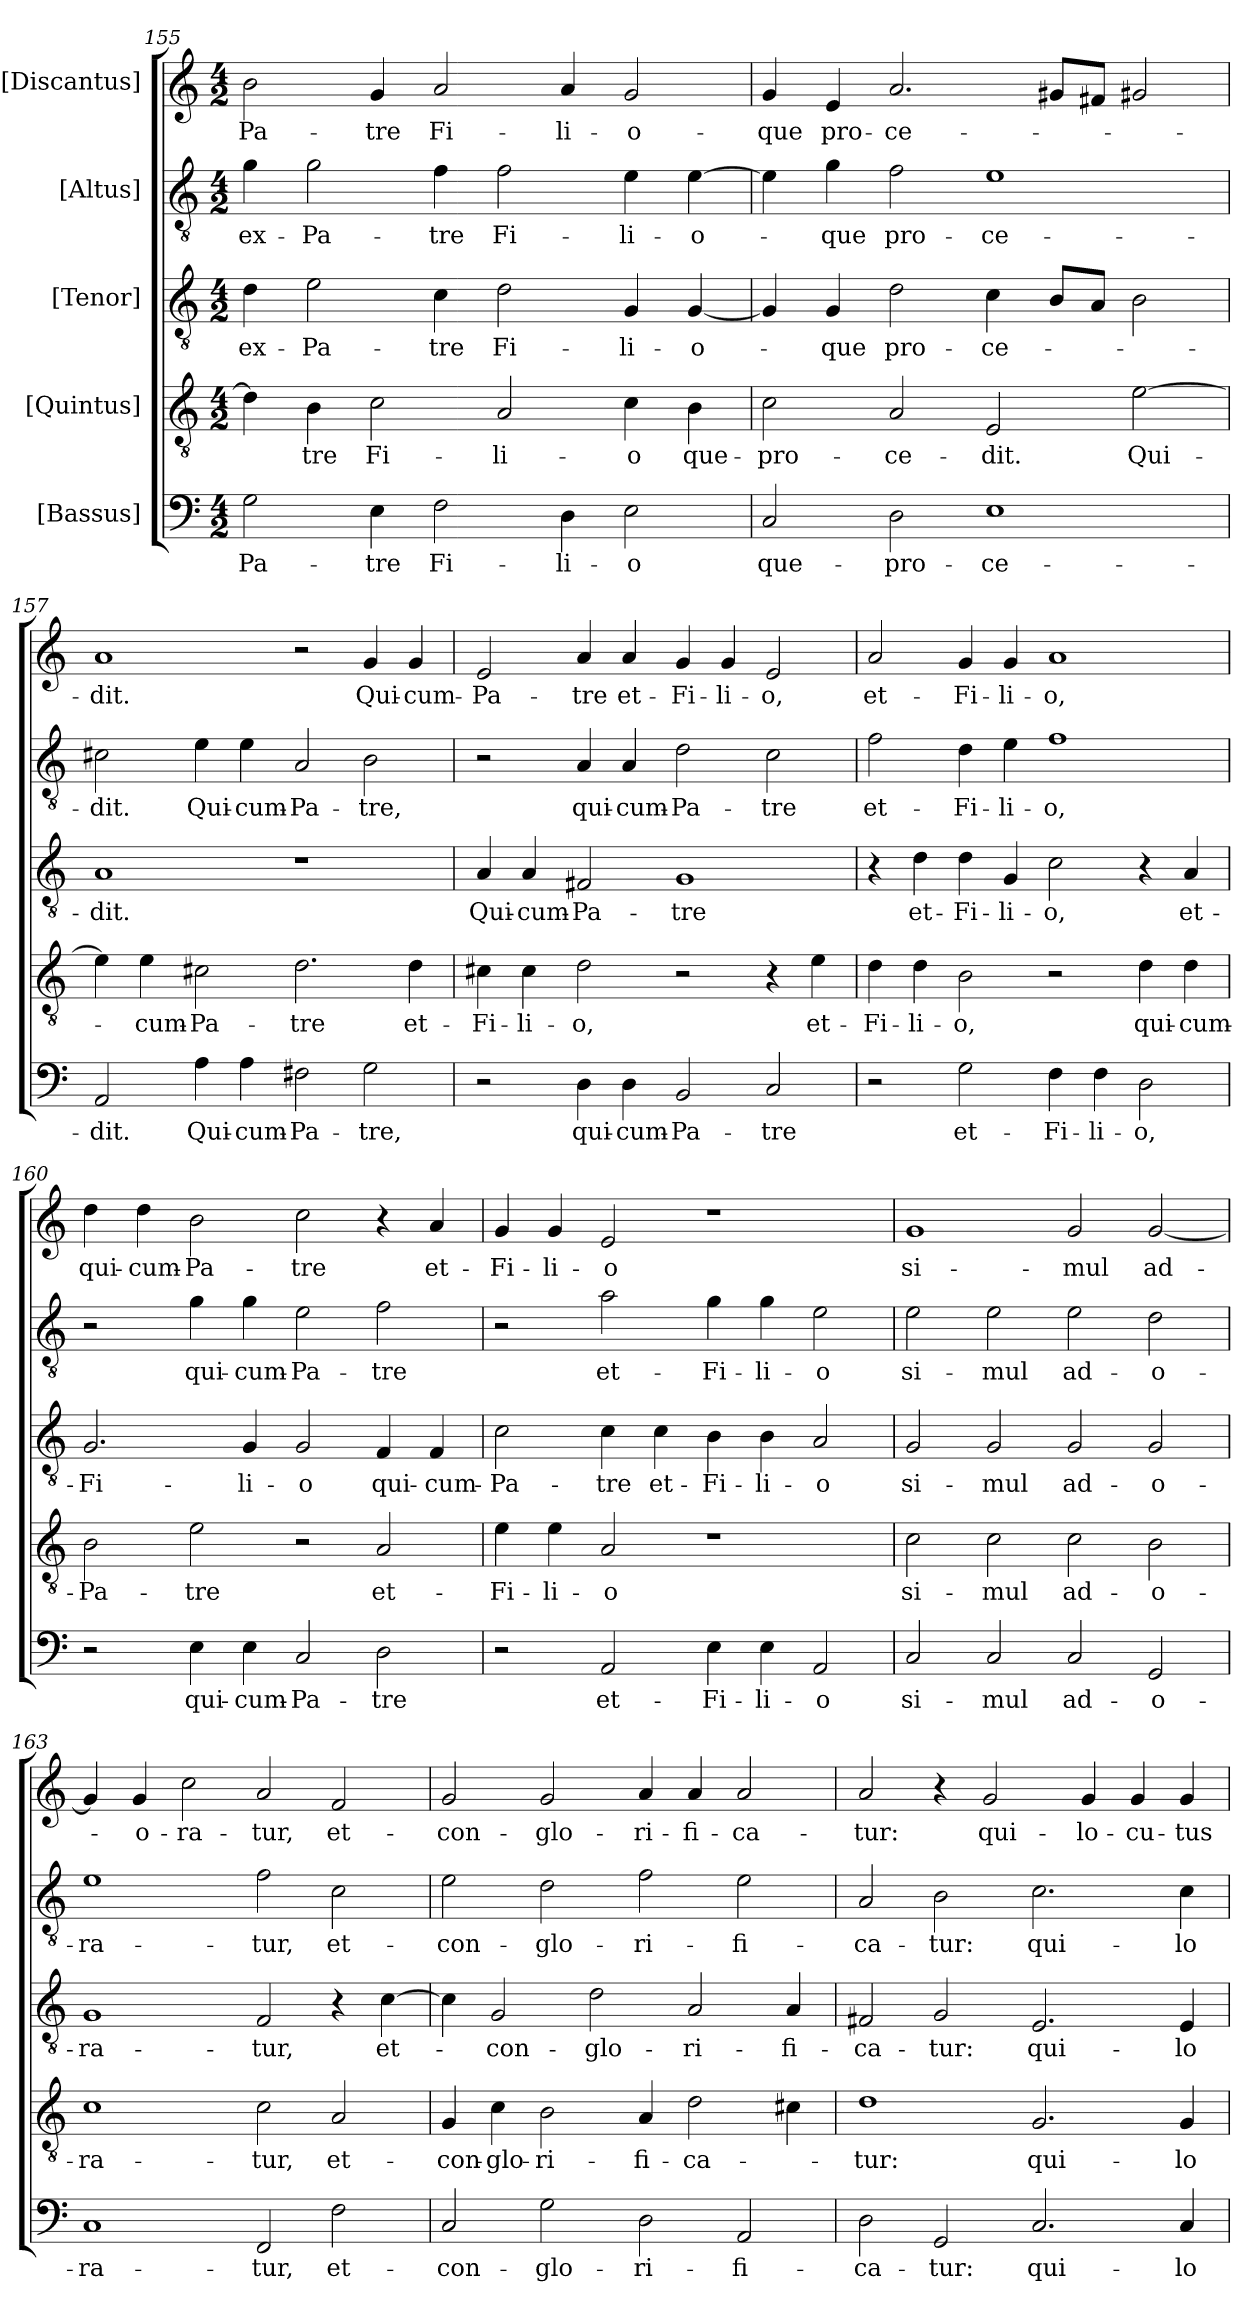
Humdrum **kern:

**kern	**text	**kern	**text	**kern	**text	**kern	**text	**kern	**text
*part5	*part5	*part4	*part4	*part3	*part3	*part2	*part2	*part1	*part1
*staff5	*staff5	*staff4	*staff4	*staff3	*staff3	*staff2	*staff2	*staff1	*staff1
*I"[Bassus]	*	*I"[Quintus]	*	*I"[Tenor]	*	*I"[Altus]	*	*I"[Discantus]	*
*clefF4	*	*clefGv2	*	*clefGv2	*	*clefGv2	*	*clefG2	*
*k[]	*	*k[]	*	*k[]	*	*k[]	*	*k[]	*
*M4/2	*	*M4/2	*	*M4/2	*	*M4/2	*	*M4/2	*
=155	=155	=155	=155	=155	=155	=155	=155	=155	=155
2G\	Pa-	4d\]	.	4d\	ex-	4g\	ex-	2b\	Pa-
.	.	4B\	-tre	2e\	Pa-	2g\	Pa-	.	.
4E\	-tre	2c\	Fi-	.	.	.	.	4g/	-tre
2F\	Fi-	.	.	4c\	-tre	4f\	-tre	2a/	Fi-
.	.	2A/	-li-	2d\	Fi-	2f\	Fi-	.	.
4D\	-li-	.	.	.	.	.	.	4a/	-li-
2E\	-o	4c\	-o	4G/	-li-	4e\	-li-	2g/	-o-
.	.	4B\	que-	[4G/	-o-	[4e\	-o-	.	.
=156	=156	=156	=156	=156	=156	=156	=156	=156	=156
2C/	que-	2c\	pro-	4G/]	.	4e\]	.	4g/	-que
.	.	.	.	4G/	-que	4g\	-que	4e/	pro-
2D\	pro-	2A/	-ce-	2d\	pro-	2f\	pro-	2.a/	-ce-
1E\	-ce-	2E/	-dit.	4c\	-ce-	1e\	-ce-	.	.
.	.	.	.	8B/L	.	.	.	8g#X/L	.
.	.	.	.	8A/J	.	.	.	8f#X/J	.
.	.	[2e\	Qui-	2B\	.	.	.	2g#X/	.
=157	=157	=157	=157	=157	=157	=157	=157	=157	=157
2AA/	-dit.	4e\]	.	1A/	-dit.	2c#X\	-dit.	1a/	-dit.
.	.	4e\	cum-	.	.	.	.	.	.
4A\	Qui-	2c#X\	Pa-	.	.	4e\	Qui-	.	.
4A\	cum-	.	.	.	.	4e\	cum-	.	.
2F#X\	Pa-	2.d\	-tre	1r	.	2A/	Pa-	2r	.
2G\	-tre,	.	.	.	.	2B\	-tre,	4g/	Qui-
.	.	4d\	et-	.	.	.	.	4g/	cum-
=158	=158	=158	=158	=158	=158	=158	=158	=158	=158
2r	.	4c#X\	Fi-	4A/	Qui-	2r	.	2e/	Pa-
.	.	4c#\	-li-	4A/	cum-	.	.	.	.
4D\	qui-	2d\	-o,	2F#X/	Pa-	4A/	qui-	4a/	-tre
4D\	cum-	.	.	.	.	4A/	cum-	4a/	et-
2BB/	Pa-	2r	.	1G/	-tre	2d\	Pa-	4g/	Fi-
.	.	.	.	.	.	.	.	4g/	-li-
2C/	-tre	4r	.	.	.	2c\	-tre	2e/	-o,
.	.	4e\	et-	.	.	.	.	.	.
=159	=159	=159	=159	=159	=159	=159	=159	=159	=159
2r	.	4d\	Fi-	4r	.	2f\	et-	2a/	et-
.	.	4d\	-li-	4d\	et-	.	.	.	.
2G\	et-	2B\	-o,	4d\	Fi-	4d\	Fi-	4g/	Fi-
.	.	.	.	4G/	-li-	4e\	-li-	4g/	-li-
4F\	Fi-	2r	.	2c\	-o,	1f\	-o,	1a/	-o,
4F\	-li-	.	.	.	.	.	.	.	.
2D\	-o,	4d\	qui-	4r	.	.	.	.	.
.	.	4d\	cum-	4A/	et-	.	.	.	.
=160	=160	=160	=160	=160	=160	=160	=160	=160	=160
2r	.	2B\	Pa-	2.G/	Fi-	2r	.	4dd\	qui-
.	.	.	.	.	.	.	.	4dd\	cum-
4E\	qui-	2e\	-tre	.	.	4g\	qui-	2b\	Pa-
4E\	cum-	.	.	4G/	-li-	4g\	cum-	.	.
2C/	Pa-	2r	.	2G/	-o	2e\	Pa-	2cc\	-tre
2D\	-tre	2A/	et-	4F/	qui-	2f\	-tre	4r	.
.	.	.	.	4F/	cum-	.	.	4a/	et-
=161	=161	=161	=161	=161	=161	=161	=161	=161	=161
2r	.	4e\	Fi-	2c\	Pa-	2r	.	4g/	Fi-
.	.	4e\	-li-	.	.	.	.	4g/	-li-
2AA/	et-	2A/	-o	4c\	-tre	2a\	et-	2e/	-o
.	.	.	.	4c\	et-	.	.	.	.
4E\	Fi-	1r	.	4B\	Fi-	4g\	Fi-	1r	.
4E\	-li-	.	.	4B\	-li-	4g\	-li-	.	.
2AA/	-o	.	.	2A/	-o	2e\	-o	.	.
=162	=162	=162	=162	=162	=162	=162	=162	=162	=162
2C/	si-	2c\	si-	2G/	si-	2e\	si-	1g/	si-
2C/	-mul	2c\	-mul	2G/	-mul	2e\	-mul	.	.
2C/	ad-	2c\	ad-	2G/	ad-	2e\	ad-	2g/	-mul
2GG/	-o-	2B\	-o-	2G/	-o-	2d\	-o-	[2g/	ad-
=163	=163	=163	=163	=163	=163	=163	=163	=163	=163
1C/	-ra-	1c\	-ra-	1G/	-ra-	1e\	-ra-	4g/]	.
.	.	.	.	.	.	.	.	4g/	-o-
.	.	.	.	.	.	.	.	2cc\	-ra-
2FF/	-tur,	2c\	-tur,	2F/	-tur,	2f\	-tur,	2a/	-tur,
2F\	et-	2A/	et-	4r	.	2c\	et-	2f/	et-
.	.	.	.	[4c\	et-	.	.	.	.
=164	=164	=164	=164	=164	=164	=164	=164	=164	=164
2C/	con-	4G/	con-	4c\]	.	2e\	con-	2g/	con-
.	.	4c\	-glo-	2G/	con-	.	.	.	.
2G\	-glo-	2B\	-ri-	.	.	2d\	-glo-	2g/	-glo-
.	.	.	.	2d\	-glo-	.	.	.	.
2D\	-ri-	4A/	-fi-	.	.	2f\	-ri-	4a/	-ri-
.	.	2d\	-ca-	2A/	-ri-	.	.	4a/	-fi-
2AA/	-fi-	.	.	.	.	2e\	-fi-	2a/	-ca-
.	.	4c#X\	.	4A/	-fi-	.	.	.	.
=165	=165	=165	=165	=165	=165	=165	=165	=165	=165
2D\	-ca-	1d\	-tur:	2F#X/	-ca-	2A/	-ca-	2a/	-tur:
2GG/	-tur:	.	.	2G/	-tur:	2B\	-tur:	4r	.
.	.	.	.	.	.	.	.	2g/	qui-
2.C/	qui-	2.G/	qui-	2.E/	qui-	2.c\	qui-	.	.
.	.	.	.	.	.	.	.	4g/	lo-
.	.	.	.	.	.	.	.	4g/	-cu-
4C/	lo-	4G/	lo-	4E/	lo-	4c\	lo-	4g/	-tus
=	=	=	=	=	=	=	=	=	=
*-	*-	*-	*-	*-	*-	*-	*-	*-	*-
